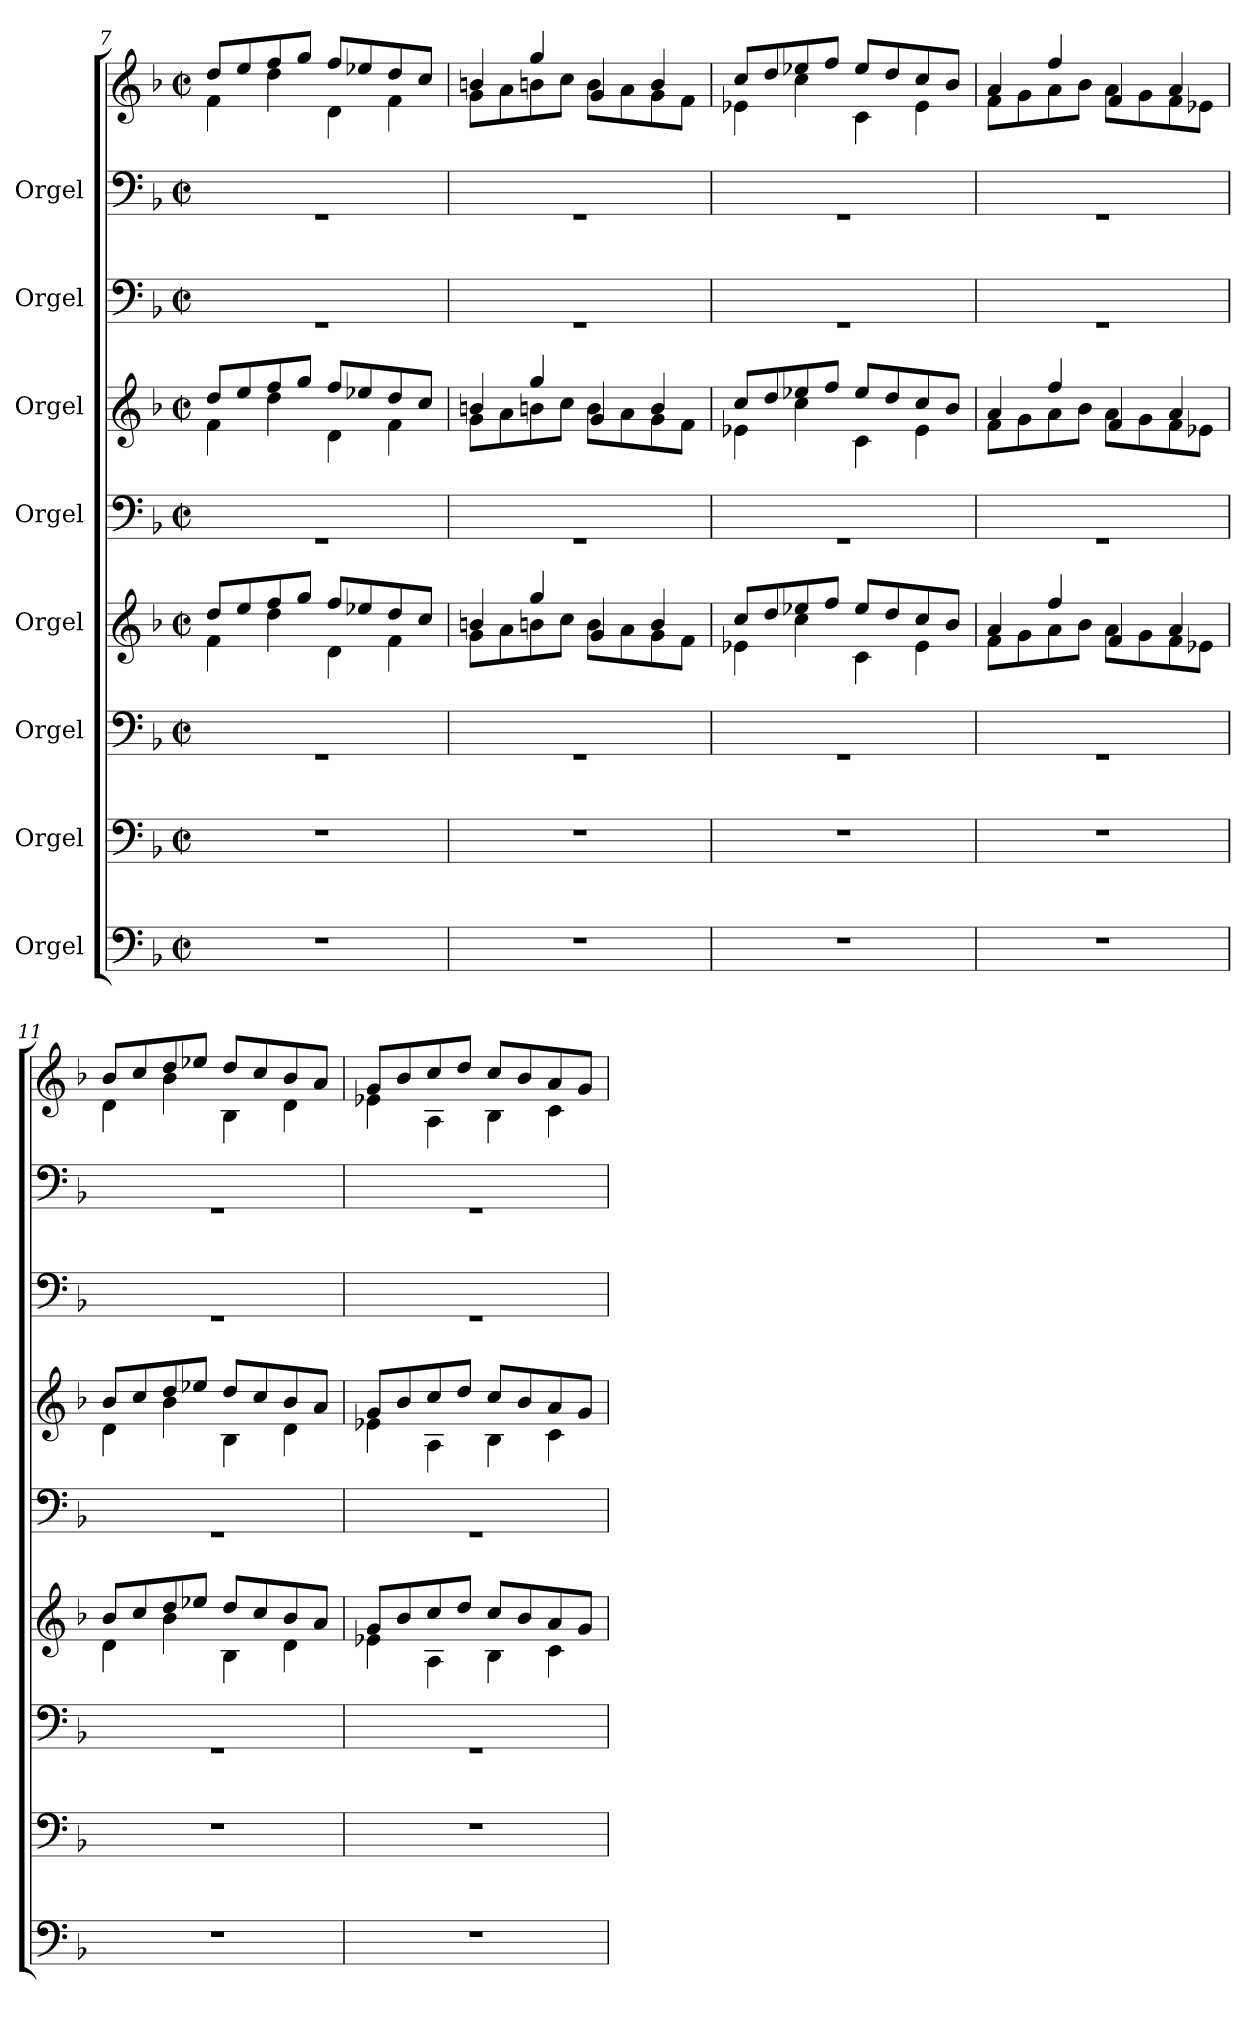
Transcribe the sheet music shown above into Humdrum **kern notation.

**kern	**kern	**kern	**kern	**kern	**kern	**kern	**kern	**kern
*part8	*part7	*part6	*part5	*part4	*part3	*part2	*part1	*part1
*staff9	*staff8	*staff7	*staff6	*staff5	*staff4	*staff3	*staff2	*staff1
*I"Orgel	*I"Orgel	*I"Orgel	*I"Orgel	*I"Orgel	*I"Orgel	*I"Orgel	*I"Orgel	*
!!LO:LB:g=z
*clefF4	*clefF4	*clefF4	*clefG2	*clefF4	*clefG2	*clefF4	*clefF4	*clefG2
*k[b-]	*k[b-]	*k[b-]	*k[b-]	*k[b-]	*k[b-]	*k[b-]	*k[b-]	*k[b-]
*M2/2	*M2/2	*M2/2	*M2/2	*M2/2	*M2/2	*M2/2	*M2/2	*M2/2
*met(c|)	*met(c|)	*met(c|)	*met(c|)	*met(c|)	*met(c|)	*met(c|)	*met(c|)	*met(c|)
=7	=7	=7	=7	=7	=7	=7	=7	=7
*	*	*	*^	*	*^	*	*	*^
1r	1r	1rGG	8dd/L	4f\	1rGG	8dd/L	4f\	1rGG	1rGG	8dd/L	4f\
.	.	.	8ee/	.	.	8ee/	.	.	.	8ee/	.
.	.	.	8ff/	4dd\	.	8ff/	4dd\	.	.	8ff/	4dd\
.	.	.	8gg/J	.	.	8gg/J	.	.	.	8gg/J	.
.	.	.	8ff/L	4d\	.	8ff/L	4d\	.	.	8ff/L	4d\
.	.	.	8ee-X/	.	.	8ee-X/	.	.	.	8ee-X/	.
.	.	.	8dd/	4f\	.	8dd/	4f\	.	.	8dd/	4f\
.	.	.	8cc/J	.	.	8cc/J	.	.	.	8cc/J	.
=8	=8	=8	=8	=8	=8	=8	=8	=8	=8	=8	=8
1r	1r	1rGG	4bn/	8g\L	1rGG	4bn/	8g\L	1rGG	1rGG	4bn/	8g\L
.	.	.	.	8a\	.	.	8a\	.	.	.	8a\
.	.	.	4gg/	8bn\	.	4gg/	8bn\	.	.	4gg/	8bn\
.	.	.	.	8cc\J	.	.	8cc\J	.	.	.	8cc\J
.	.	.	4g/	8b\L	.	4g/	8b\L	.	.	4g/	8b\L
.	.	.	.	8a\	.	.	8a\	.	.	.	8a\
.	.	.	4b/	8g\	.	4b/	8g\	.	.	4b/	8g\
.	.	.	.	8f\J	.	.	8f\J	.	.	.	8f\J
=9	=9	=9	=9	=9	=9	=9	=9	=9	=9	=9	=9
1r	1r	1rGG	8cc/L	4e-X\	1rGG	8cc/L	4e-X\	1rGG	1rGG	8cc/L	4e-X\
.	.	.	8dd/	.	.	8dd/	.	.	.	8dd/	.
.	.	.	8ee-X/	4cc\	.	8ee-X/	4cc\	.	.	8ee-X/	4cc\
.	.	.	8ff/J	.	.	8ff/J	.	.	.	8ff/J	.
.	.	.	8ee-/L	4c\	.	8ee-/L	4c\	.	.	8ee-/L	4c\
.	.	.	8dd/	.	.	8dd/	.	.	.	8dd/	.
.	.	.	8cc/	4e-\	.	8cc/	4e-\	.	.	8cc/	4e-\
.	.	.	8b-/J	.	.	8b-/J	.	.	.	8b-/J	.
=10	=10	=10	=10	=10	=10	=10	=10	=10	=10	=10	=10
1r	1r	1rGG	4a/	8f\L	1rGG	4a/	8f\L	1rGG	1rGG	4a/	8f\L
.	.	.	.	8g\	.	.	8g\	.	.	.	8g\
.	.	.	4ff/	8a\	.	4ff/	8a\	.	.	4ff/	8a\
.	.	.	.	8b-\J	.	.	8b-\J	.	.	.	8b-\J
.	.	.	4f/	8a\L	.	4f/	8a\L	.	.	4f/	8a\L
.	.	.	.	8g\	.	.	8g\	.	.	.	8g\
.	.	.	4a/	8f\	.	4a/	8f\	.	.	4a/	8f\
.	.	.	.	8e-X\J	.	.	8e-X\J	.	.	.	8e-X\J
=11	=11	=11	=11	=11	=11	=11	=11	=11	=11	=11	=11
1r	1r	1rGG	8b-/L	4d\	1rGG	8b-/L	4d\	1rGG	1rGG	8b-/L	4d\
.	.	.	8cc/	.	.	8cc/	.	.	.	8cc/	.
.	.	.	8dd/	4b-\	.	8dd/	4b-\	.	.	8dd/	4b-\
.	.	.	8ee-X/J	.	.	8ee-X/J	.	.	.	8ee-X/J	.
.	.	.	8dd/L	4B-\	.	8dd/L	4B-\	.	.	8dd/L	4B-\
.	.	.	8cc/	.	.	8cc/	.	.	.	8cc/	.
.	.	.	8b-/	4d\	.	8b-/	4d\	.	.	8b-/	4d\
.	.	.	8a/J	.	.	8a/J	.	.	.	8a/J	.
=12	=12	=12	=12	=12	=12	=12	=12	=12	=12	=12	=12
1r	1r	1rGG	8g/L	4e-X\	1rGG	8g/L	4e-X\	1rGG	1rGG	8g/L	4e-X\
.	.	.	8b-/	.	.	8b-/	.	.	.	8b-/	.
.	.	.	8cc/	4A\	.	8cc/	4A\	.	.	8cc/	4A\
.	.	.	8dd/J	.	.	8dd/J	.	.	.	8dd/J	.
.	.	.	8cc/L	4B-\	.	8cc/L	4B-\	.	.	8cc/L	4B-\
.	.	.	8b-/	.	.	8b-/	.	.	.	8b-/	.
.	.	.	8a/	4c\	.	8a/	4c\	.	.	8a/	4c\
.	.	.	8g/J	.	.	8g/J	.	.	.	8g/J	.
*	*	*	*v	*v	*	*v	*v	*	*	*v	*v
=	=	=	=	=	=	=	=	=
*-	*-	*-	*-	*-	*-	*-	*-	*-
